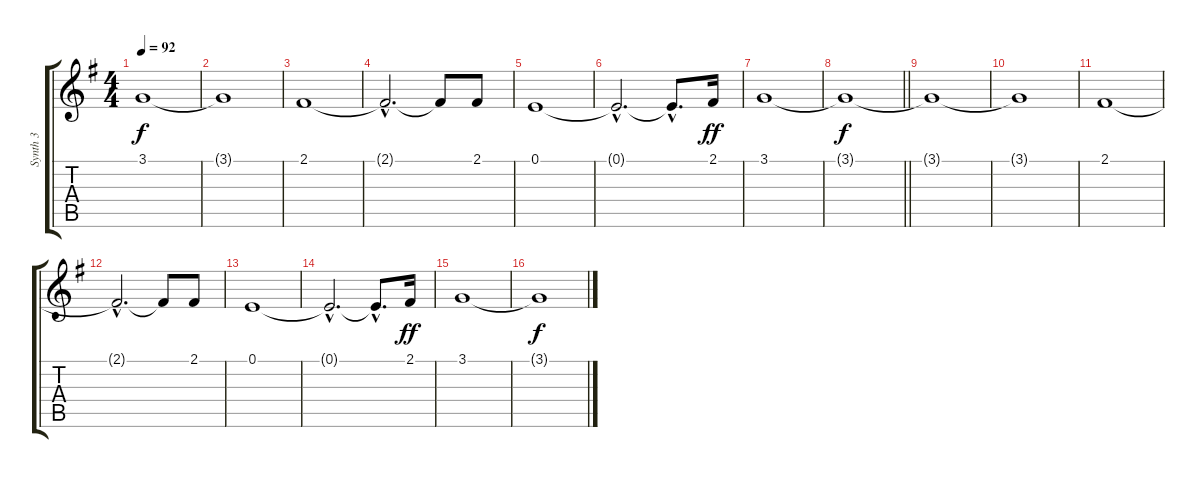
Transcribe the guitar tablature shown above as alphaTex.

\track ("Synth 3" "Synth 3") {instrument pad7halo}
\staff {score tabs}
\tuning (E4 B3 G3 D3 A2 E2) {hide}
\ts (4 4)
\tempo 92
\clef g2
\ks g
3.1{t}.1{dy f} |
3.1{t}.1 |
2.1.1 |
2.1{hac t}.2{d} 2.1{t}.8 2.1.8 |
0.1.1 |
0.1{hac t}.2{d} 0.1{hac t}.8{d} 2.1.16{dy ff} |
3.1.1 |
\barLineRight lightlight
3.1{t}.1{dy f} |
3.1{t}.1 |
3.1{t}.1 |
2.1.1 |
2.1{hac t}.2{d} 2.1{t}.8 2.1.8 |
0.1.1 |
0.1{hac t}.2{d} 0.1{hac t}.8{d} 2.1.16{dy ff} |
3.1.1 |
3.1{t}.1{dy f}
